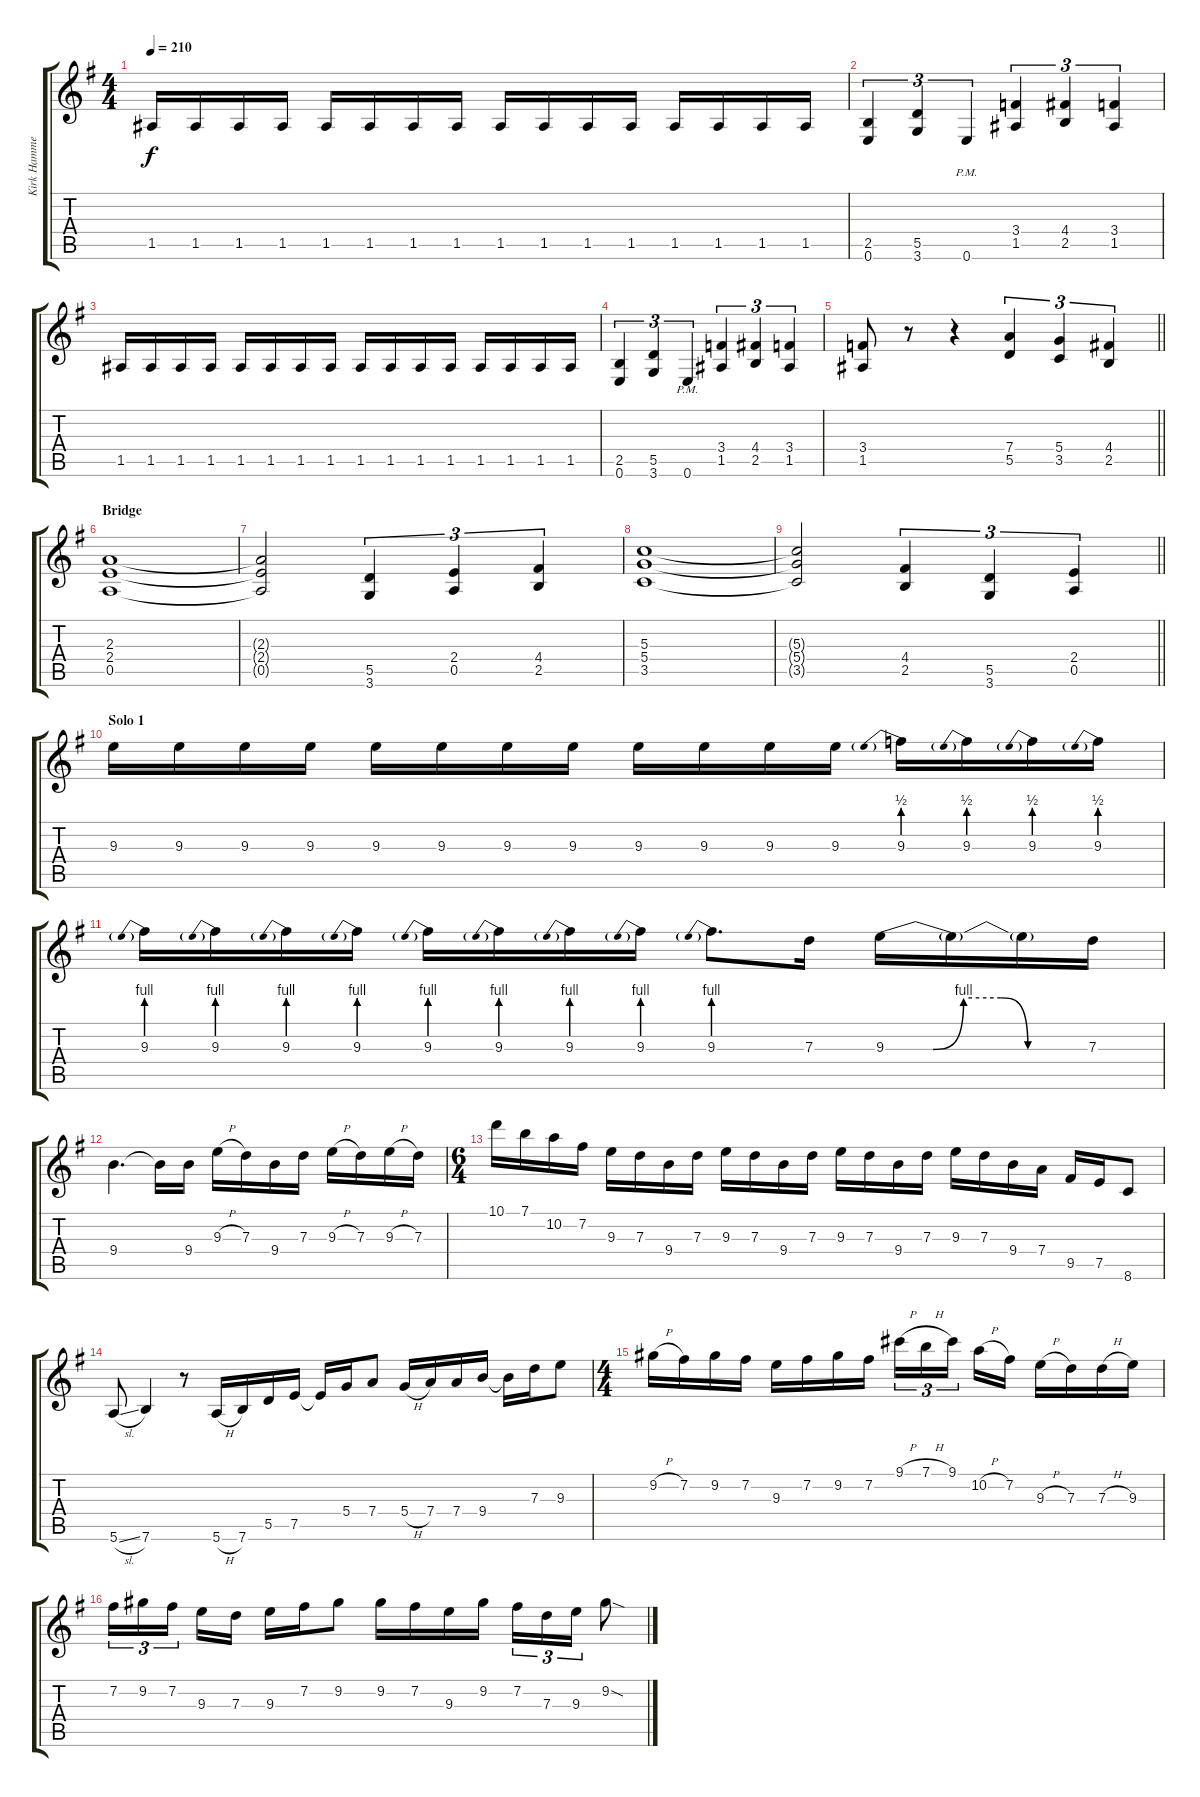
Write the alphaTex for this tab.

\track ("Kirk Hammett" "Kirk Hamme") {instrument distortionguitar}
\staff {score tabs}
\tuning (E4 B3 G3 D3 A2 E2) {hide}
\ts (4 4)
\tempo 210
\clef g2
\ks g
1.5.16{dy f} 1.5.16 1.5.16 1.5.16 1.5.16 1.5.16 1.5.16 1.5.16 1.5.16 1.5.16 1.5.16 1.5.16 1.5.16 1.5.16 1.5.16 1.5.16 |
(2.5 0.6).4{tu (3 2)} (5.5 3.6).4{tu (3 2)} 0.6{pm}.4{tu (3 2)} (3.4 1.5).4{tu (3 2)} (4.4 2.5).4{tu (3 2)} (3.4 1.5).4{tu (3 2)} |
1.5.16 1.5.16 1.5.16 1.5.16 1.5.16 1.5.16 1.5.16 1.5.16 1.5.16 1.5.16 1.5.16 1.5.16 1.5.16 1.5.16 1.5.16 1.5.16 |
(2.5 0.6).4{tu (3 2)} (5.5 3.6).4{tu (3 2)} 0.6{pm}.4{tu (3 2)} (3.4 1.5).4{tu (3 2)} (4.4 2.5).4{tu (3 2)} (3.4 1.5).4{tu (3 2)} |
\barLineRight lightlight
(3.4 1.5).8 r.8 r.4 (7.4 5.5).4{tu (3 2)} (5.4 3.5).4{tu (3 2)} (4.4 2.5).4{tu (3 2)} |
\section ("" "Bridge")
(2.3 2.4 0.5).1 |
(2.3{t} 2.4{t} 0.5{t}).2 (5.5 3.6).4{tu (3 2)} (2.4 0.5).4{tu (3 2)} (4.4 2.5).4{tu (3 2)} |
(5.3 5.4 3.5).1 |
\barLineRight lightlight
(5.3{t} 5.4{t} 3.5{t}).2 (4.4 2.5).4{tu (3 2)} (5.5 3.6).4{tu (3 2)} (2.4 0.5).4{tu (3 2)} |
\section ("" "Solo 1")
9.3.16 9.3.16 9.3.16 9.3.16 9.3.16 9.3.16 9.3.16 9.3.16 9.3.16 9.3.16 9.3.16 9.3.16 9.3{be (prebend 0 2 60 2)}.16 9.3{be (prebend 0 2 60 2)}.16 9.3{be (prebend 0 2 60 2)}.16 9.3{be (prebend 0 2 60 2)}.16 |
9.3{be (prebend 0 4 60 4)}.16 9.3{be (prebend 0 4 60 4)}.16 9.3{be (prebend 0 4 60 4)}.16 9.3{be (prebend 0 4 60 4)}.16 9.3{be (prebend 0 4 60 4)}.16 9.3{be (prebend 0 4 60 4)}.16 9.3{be (prebend 0 4 60 4)}.16 9.3{be (prebend 0 4 60 4)}.16 9.3{be (prebend 0 4 60 4)}.8{d} 7.3.16 9.3{be (custom 0 0 14 0 23 4 34 4 42 0 60 0)}.16 9.3{t}.16 9.3{t}.16 7.3.16 |
9.4.4{d} 9.4{t}.16 9.4.16 9.3{h}.16 7.3.16 9.4.16 7.3.16 9.3{h}.16 7.3.16 9.3{h}.16 7.3.16 |
\ts (6 4)
10.1.16 7.1.16 10.2.16 7.2.16 9.3.16 7.3.16 9.4.16 7.3.16 9.3.16 7.3.16 9.4.16 7.3.16 9.3.16 7.3.16 9.4.16 7.3.16 9.3.16 7.3.16 9.4.16 7.4.16 9.5.16 7.5.16 8.6.8 |
5.6{sl}.8 7.6.4 r.8 5.6{h}.16 7.6.16 5.5.16 7.5.16 7.5{t}.16 5.4.16 7.4.8 5.4{h}.16 7.4.16 7.4.16 9.4.16 9.4{t}.16 7.3.16 9.3.8 |
\ts (4 4)
9.2{h}.16 7.2.16 9.2.16 7.2.16 9.3.16 7.2.16 9.2.16 7.2.16 9.1{h}.16{tu (3 2)} 7.1{h}.16{tu (3 2)} 9.1.16{tu (3 2) beam splitsecondary} 10.2{h}.16 7.2.16 9.3{h}.16 7.3.16 7.3{h}.16 9.3.16 |
7.2.16{tu (3 2)} 9.2.16{tu (3 2)} 7.2.16{tu (3 2) beam splitsecondary} 9.3.16 7.3.16 9.3.16 7.2.16 9.2.8 9.2.16 7.2.16 9.3.16 9.2.16 7.2.16{tu (3 2)} 7.3.16{tu (3 2)} 9.3.16{tu (3 2)} 9.2{sod}.8
